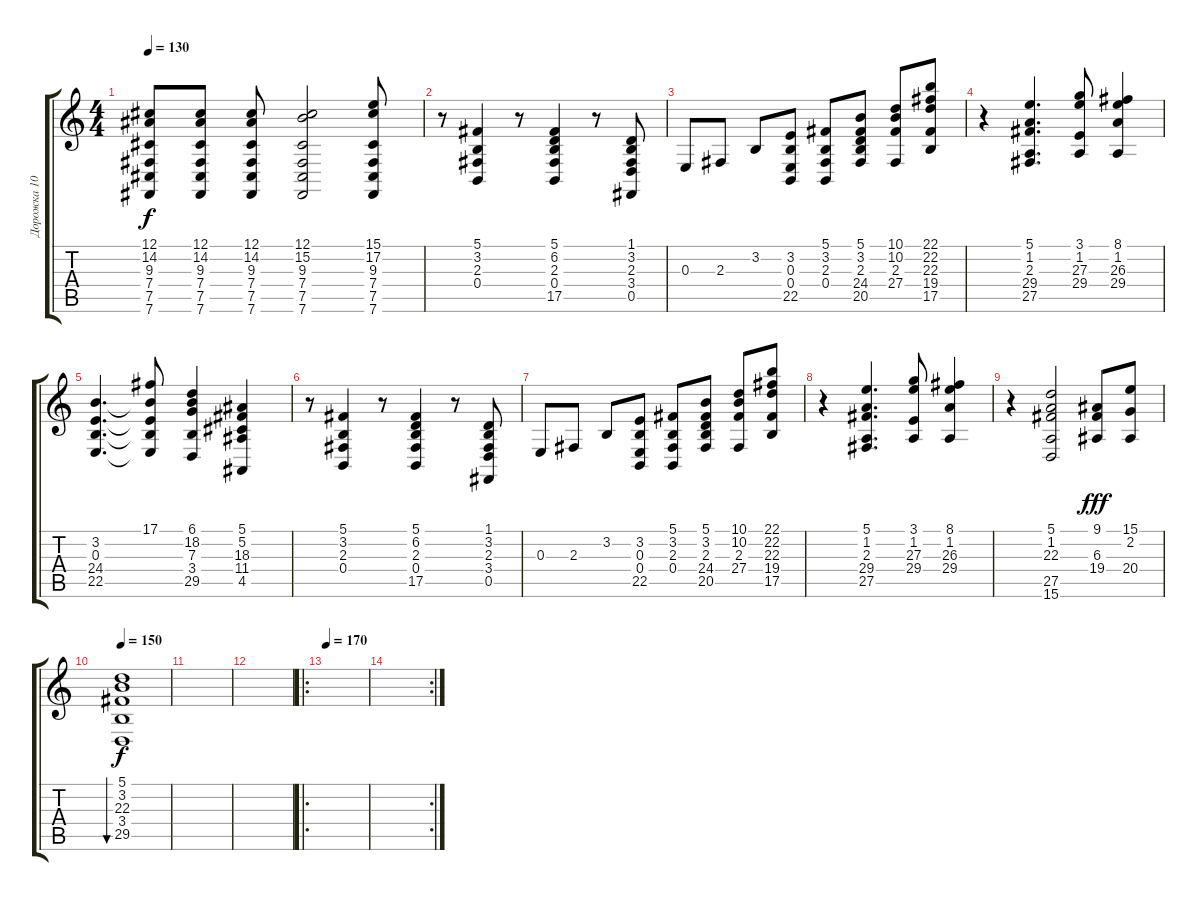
\track ("Дорожка 10" "Дорожка 10") {instrument acousticgrandpiano}
\staff {score tabs}
\tuning (Db4 Ab3 E3 B2 Gb2 B1) {hide}
\ts (4 4)
\tempo 130
\clef g2
\ks c
(12.1 14.2 9.3 7.4 7.5 7.6).8{dy f} (12.1 14.2 9.3 7.4 7.5 7.6).8 (12.1 14.2 9.3 7.4 7.5 7.6).8 (12.1 15.2 9.3 7.4 7.5 7.6).2 (15.1 17.2 9.3 7.4 7.5 7.6).8 |
r.8 (5.1 3.2 2.3 0.4).4 r.8 (5.1 6.2 2.3 0.4 17.5).4 r.8 (1.1 3.2 2.3 3.4 0.5).8 |
0.3.8 2.3.8 3.2.8 (3.2 0.3 0.4 22.5).8 (5.1 3.2 2.3 0.4).8 (5.1 3.2 2.3 24.4 20.5).8 (10.1 10.2 2.3 27.4).8 (22.1 22.2 22.3 19.4 17.5).8 |
r.4 (5.1 1.2 2.3 29.4 27.5).4{d} (3.1 1.2 27.3 29.4).8 (8.1 1.2 26.3 29.4).4 |
(3.2 0.3 24.4 22.5).4{d} (17.1 3.2{t} 0.3{t} 24.4{t} 22.5{t}).8 (6.1 18.2 7.3 3.4 29.5).4 (5.1 5.2 18.3 11.4 4.5).4 |
r.8 (5.1 3.2 2.3 0.4).4 r.8 (5.1 6.2 2.3 0.4 17.5).4 r.8 (1.1 3.2 2.3 3.4 0.5).8 |
0.3.8 2.3.8 3.2.8 (3.2 0.3 0.4 22.5).8 (5.1 3.2 2.3 0.4).8 (5.1 3.2 2.3 24.4 20.5).8 (10.1 10.2 2.3 27.4).8 (22.1 22.2 22.3 19.4 17.5).8 |
r.4 (5.1 1.2 2.3 29.4 27.5).4{d} (3.1 1.2 27.3 29.4).8 (8.1 1.2 26.3 29.4).4 |
r.4 (5.1 1.2 22.3 27.5 15.6).2 (9.1 6.3 19.4).8{dy fff} (15.1 2.2 20.4).8 |
\tempo 150
(5.1 3.2 22.3 3.4 29.5).1{bu 480 dy f} |
|
|
\ro
\tempo 170
|
\rc 2
